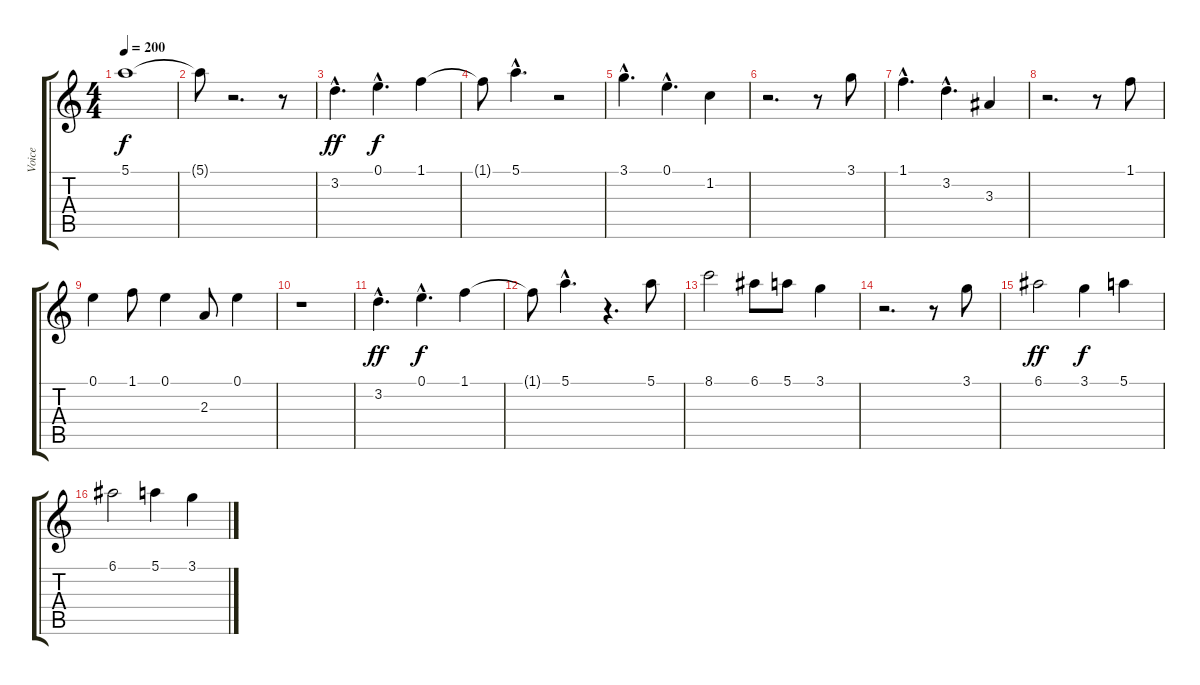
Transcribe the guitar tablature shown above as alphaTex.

\track ("Voice" "Voice") {instrument electricguitarclean}
\staff {score tabs}
\tuning (E4 B3 G3 D3 A2 E2) {hide}
\ts (4 4)
\tempo 200
\clef g2
\ks c
5.1.1{dy f} |
5.1{t}.8 r.2{d} r.8 |
3.2{hac}.4{d dy ff} 0.1{hac}.4{d dy f} 1.1.4 |
1.1{t}.8 5.1{hac}.4{d} r.2 |
3.1{hac}.4{d} 0.1{hac}.4{d} 1.2.4 |
r.2{d} r.8 3.1.8 |
1.1{hac}.4{d} 3.2{hac}.4{d} 3.3.4 |
r.2{d} r.8 1.1.8 |
0.1.4 1.1.8 0.1.4 2.3.8 0.1.4 |
r.1 |
3.2{hac}.4{d dy ff} 0.1{hac}.4{d dy f} 1.1.4 |
1.1{t}.8 5.1{hac}.4{d} r.4{d} 5.1.8 |
8.1.2 6.1.8 5.1.8 3.1.4 |
r.2{d} r.8 3.1.8 |
6.1.2{dy ff} 3.1.4{dy f} 5.1.4 |
6.1.2 5.1.4 3.1.4
